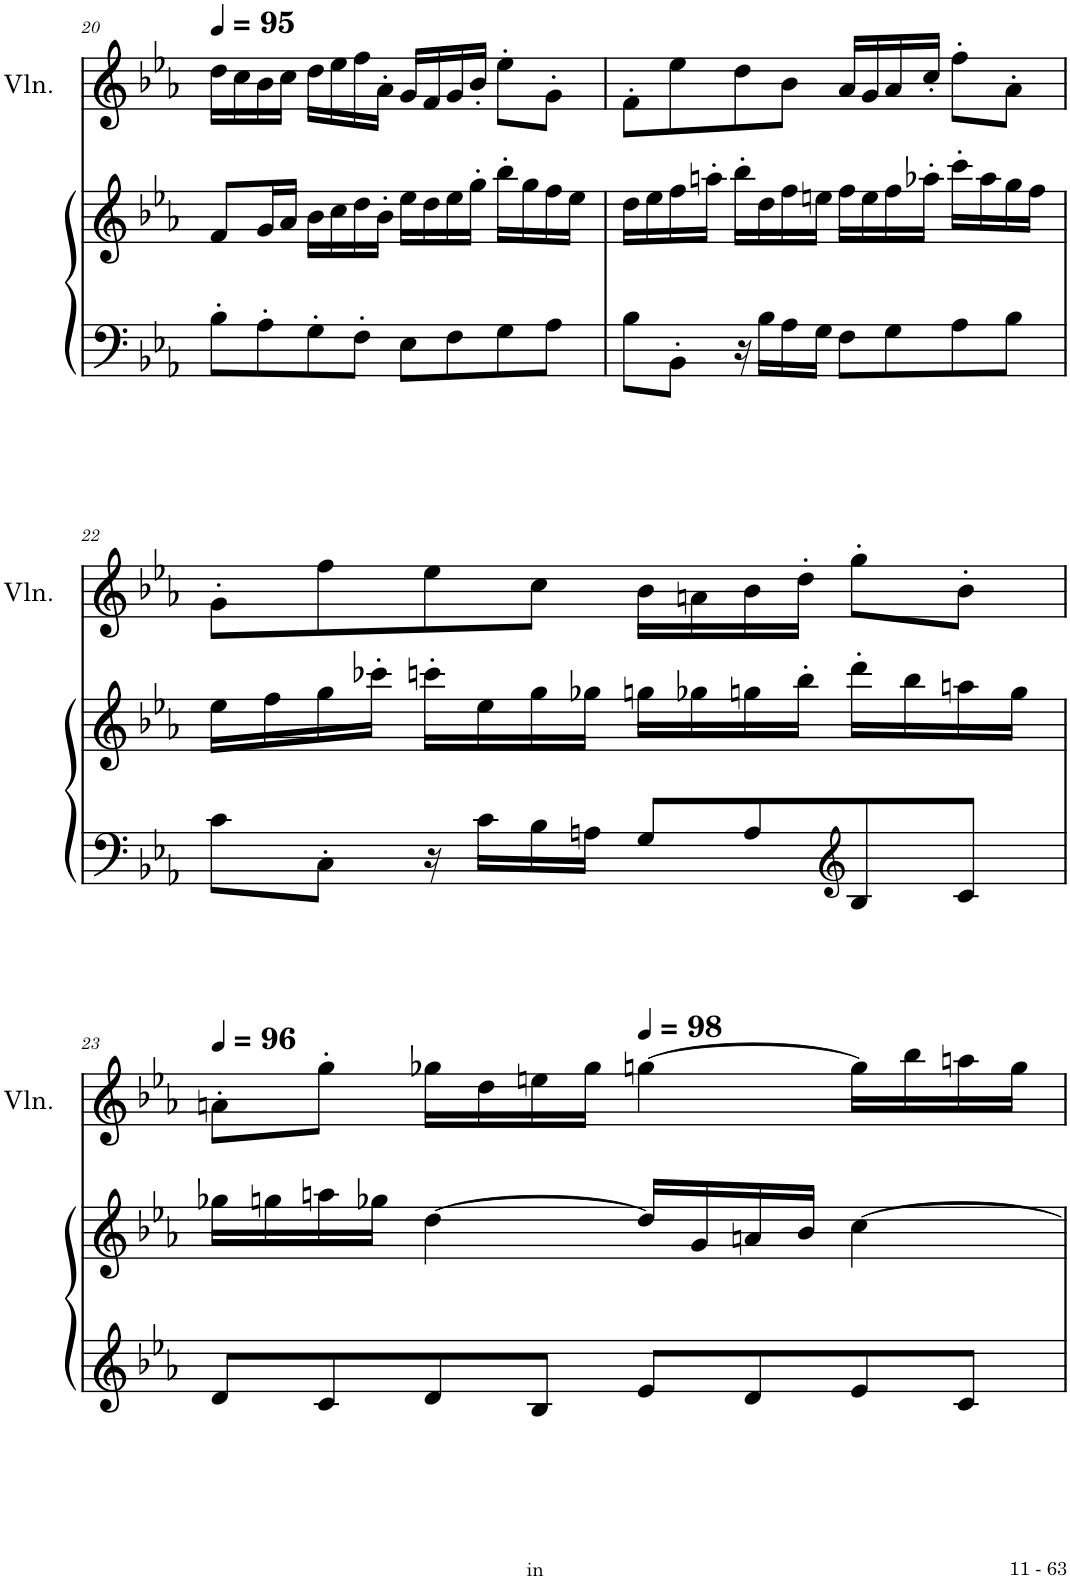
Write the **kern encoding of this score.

**kern	**kern	**kern
*part3	*part2	*part1
*staff3	*staff2	*staff1
*I"Piano	*I"Piano	*I"Violin
*I'Pno	*I'Pno	*I'Vln.
!!LO:PB:g=z
*clefF4	*clefG2	*clefG2
*k[b-e-a-]	*k[b-e-a-]	*k[b-e-a-]
*M4/4	*M4/4	*M4/4
*met(c)	*met(c)	*met(c)
*MM95	*MM95	*MM95
=20	=20	=20
8B-'\L	8f/L	16dd\LL
.	.	16cc\
8A-'\	16g/L	16b-\
.	16a-/JJ	16cc\JJ
8G'\	16b-\LL	16dd\LL
.	16cc\	16ee-\
8F'\J	16dd\	16ff\
.	16b-'\JJ	16a-'\JJ
8E-\L	16ee-\LL	16g/LL
.	16dd\	16f/
8F\	16ee-\	16g/
.	16gg'\JJ	16b-'/JJ
8G\	16bb-'\LL	8ee-'\L
.	16gg\	.
8A-\J	16ff\	8g'\J
.	16ee-\JJ	.
=21	=21	=21
8B-\L	16dd\LL	8f'\L
.	16ee-\	.
8BB-'\J	16ff\	8ee-\
.	16aan'\JJ	.
16r	16bb-'\LL	8dd\
16B-\LL	16dd\	.
16A-\	16ff\	8b-\J
16G\JJ	16een\JJ	.
8F\L	16ff\LL	16a-/LL
.	16ee\	16g/
8G\	16ff\	16a-/
.	16aa-X'\JJ	16cc'/JJ
8A-\	16ccc'\LL	8ff'\L
.	16aa-\	.
8B-\J	16gg\	8a-'\J
.	16ff\JJ	.
!!LO:LB:g=z
=22	=22	=22
8c\L	16ee-\LL	8g'\L
.	16ff\	.
8C'\J	16gg\	8ff\
.	16ccc-X'\JJ	.
16r	16cccn'\LL	8ee-\
16c\LL	16ee-\	.
16B-\	16gg\	8cc\J
16An\JJ	16gg-X\JJ	.
8G/L	16ggn\LL	16b-\LL
.	16gg-X\	16an\
8A/	16ggn\	16b-\
.	16bb-'\JJ	16dd'\JJ
*clefG2	*	*
8B-/	16ddd'\LL	8gg'\L
.	16bb-\	.
8c/J	16aan\	8b-'\J
.	16gg\JJ	.
!!LO:LB:g=z
=23	=23	=23
*	*	*MM96
8d/L	16gg-X\LL	8an'\L
.	16ggn\	.
8c/	16aan\	8gg'\J
.	16gg-X\JJ	.
8d/	[4dd\	16gg-X\LL
.	.	16dd\
8B-/J	.	16een\
.	.	16gg-\JJ
*	*	*MM98
8e-/L	16dd/LL]	[4ggn\
.	16g/	.
8d/	16an/	.
.	16b-/JJ	.
8e-/	[4cc\	16gg\LL]
.	.	16bb-\
8c/J	.	16aan\
.	.	16gg\JJ
=	=	=
*-	*-	*-
